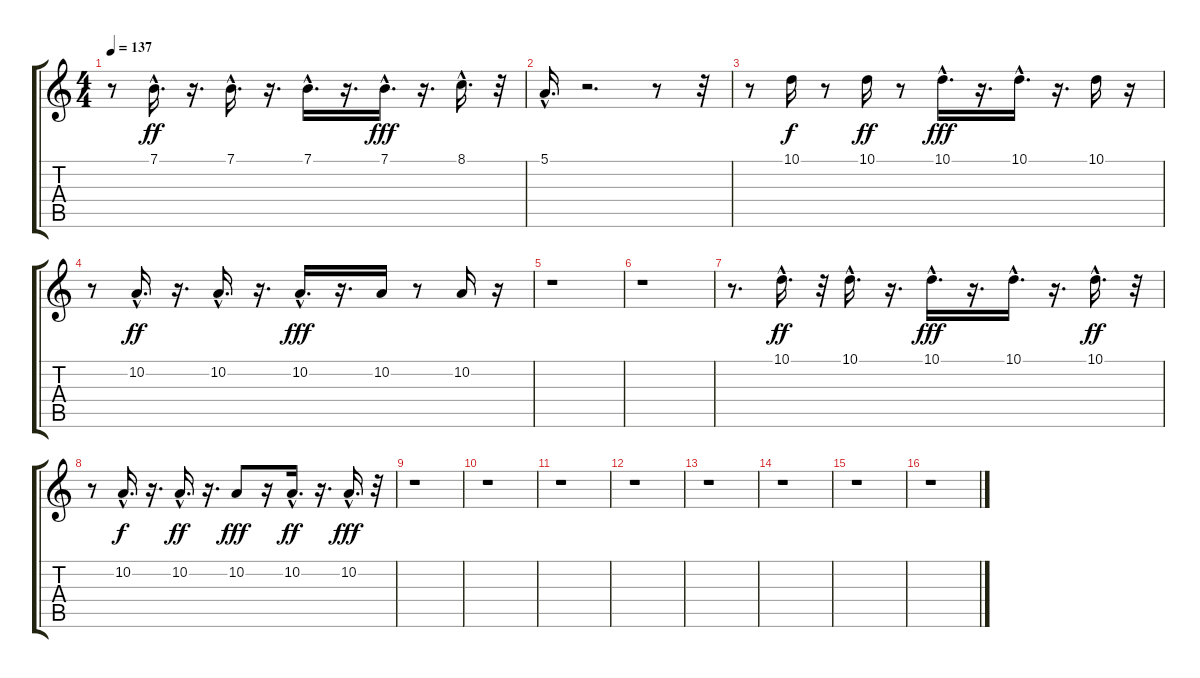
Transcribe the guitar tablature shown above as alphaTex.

\track "" {instrument fx7echoes}
\staff {score tabs}
\tuning (E4 B3 G3 D3 A2 E2) {hide}
\ts (4 4)
\tempo 137
\clef g2
\ks c
r.8{dy fff} 7.1{hac}.16{d dy ff} r.16{d} 7.1{hac}.16{d} r.16{d} 7.1{hac}.16{d} r.16{d} 7.1{hac}.16{d dy fff} r.16{d} 8.1{hac}.16{d} r.32 |
5.1{hac}.16{d} r.2{d} r.8 r.32 |
r.8 10.1.16{dy f} r.8 10.1.16{dy ff} r.8 10.1{hac}.16{d dy fff} r.16{d} 10.1{hac}.16{d} r.16{d} 10.1.16 r.16 |
r.8 10.2{hac}.16{d dy ff} r.16{d} 10.2{hac}.16{d} r.16{d} 10.2{hac}.16{d dy fff} r.16{d} 10.2.16 r.8 10.2.16 r.16 |
r.1 |
r.1 |
r.8{d} 10.1{hac}.16{d dy ff} r.32 10.1{hac}.16{d} r.16{d} 10.1{hac}.16{d dy fff} r.16{d} 10.1{hac}.16{d} r.16{d} 10.1{hac}.16{d dy ff} r.32 |
r.8 10.2{hac}.16{d dy f} r.16{d} 10.2{hac}.16{d dy ff} r.16{d} 10.2.8{dy fff} r.16 10.2{hac}.16{d dy ff} r.16{d} 10.2{hac}.16{d dy fff} r.32 |
r.1 |
r.1 |
r.1 |
r.1 |
r.1 |
r.1 |
r.1 |
r.1
